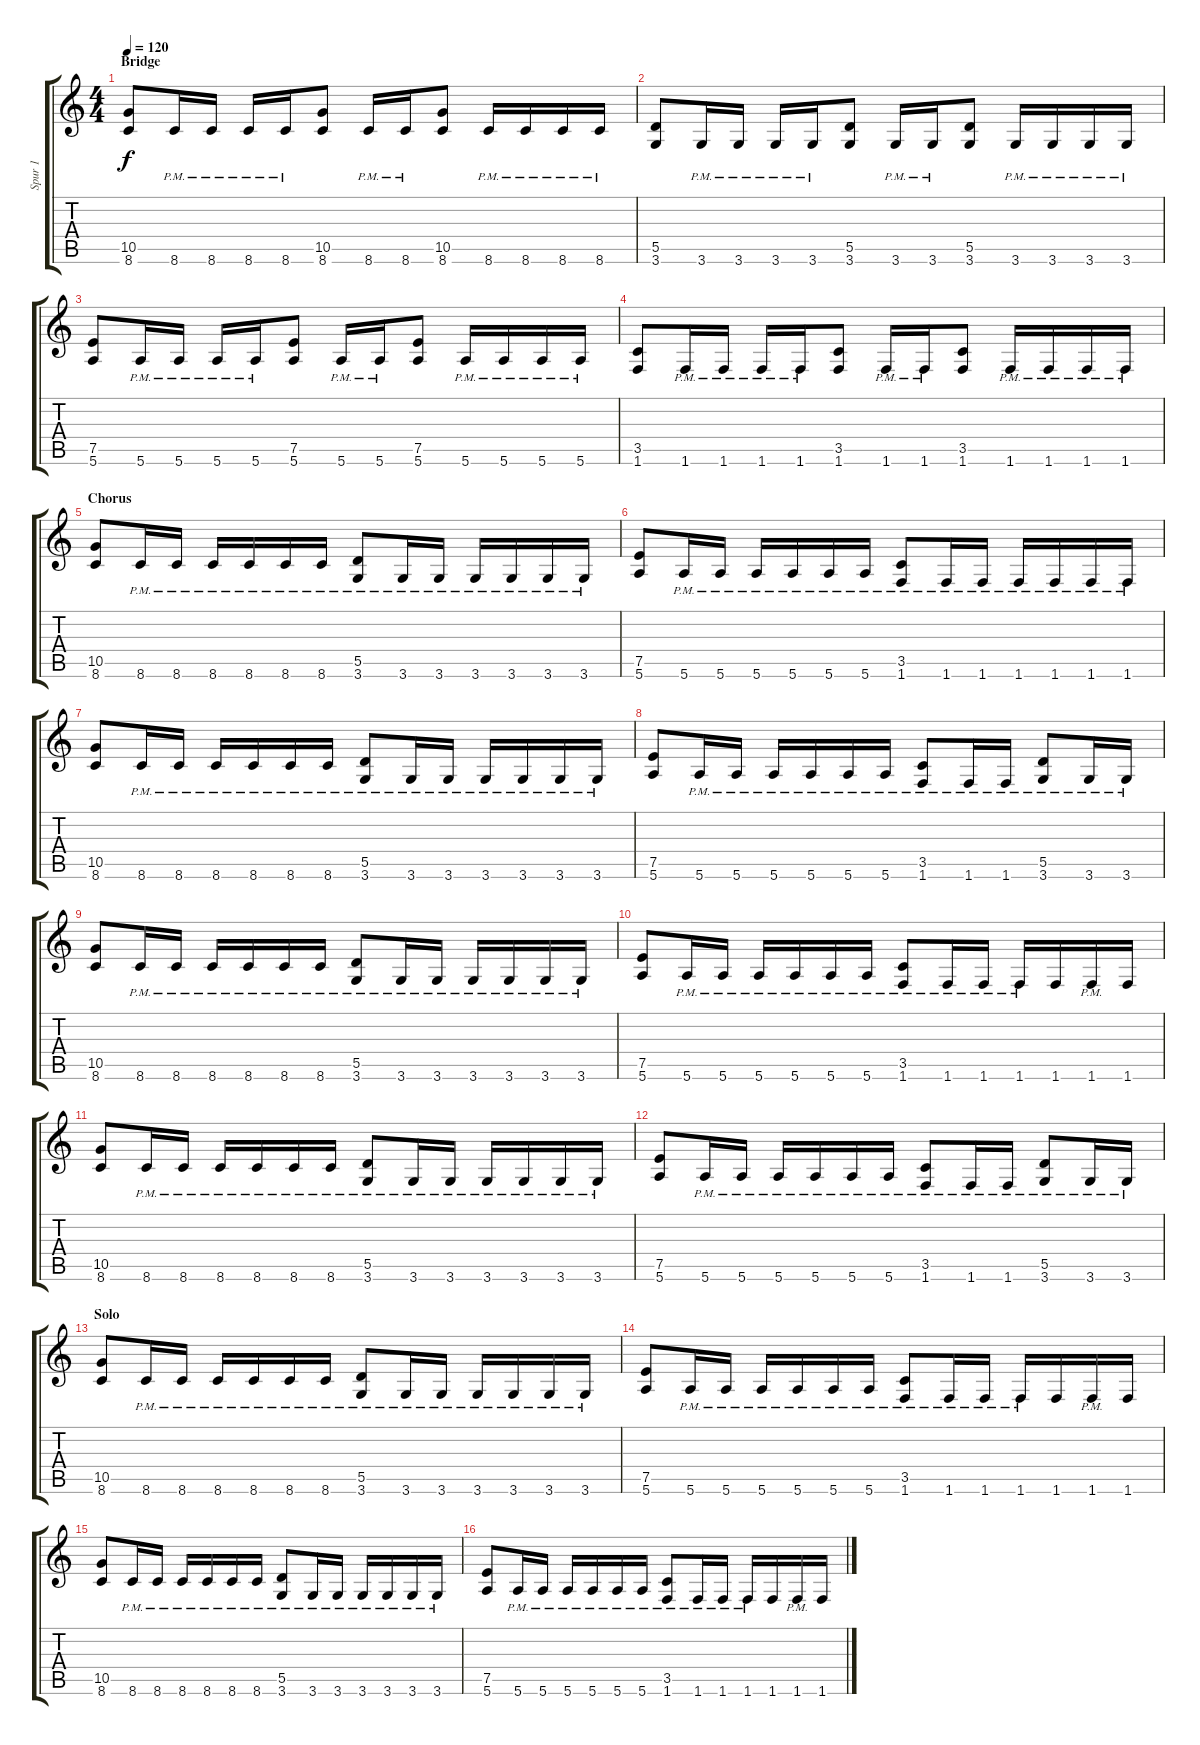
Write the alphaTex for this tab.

\track ("Spur 1" "Spur 1") {instrument overdrivenguitar}
\staff {score tabs}
\tuning (E4 B3 G3 D3 A2 E2) {hide}
\ts (4 4)
\section ("" "Bridge")
\tempo 120
\clef g2
\ks c
(10.5 8.6).8{dy f} 8.6{pm}.16 8.6{pm}.16 8.6{pm}.16 8.6{pm}.16 (10.5 8.6).8 8.6{pm}.16 8.6{pm}.16 (10.5 8.6).8 8.6{pm}.16 8.6{pm}.16 8.6{pm}.16 8.6{pm}.16 |
(5.5 3.6).8 3.6{pm}.16 3.6{pm}.16 3.6{pm}.16 3.6{pm}.16 (5.5 3.6).8 3.6{pm}.16 3.6{pm}.16 (5.5 3.6).8 3.6{pm}.16 3.6{pm}.16 3.6{pm}.16 3.6{pm}.16 |
(7.5 5.6).8 5.6{pm}.16 5.6{pm}.16 5.6{pm}.16 5.6{pm}.16 (7.5 5.6).8 5.6{pm}.16 5.6{pm}.16 (7.5 5.6).8 5.6{pm}.16 5.6{pm}.16 5.6{pm}.16 5.6{pm}.16 |
(3.5 1.6).8 1.6{pm}.16 1.6{pm}.16 1.6{pm}.16 1.6{pm}.16 (3.5 1.6).8 1.6{pm}.16 1.6{pm}.16 (3.5 1.6).8 1.6{pm}.16 1.6{pm}.16 1.6{pm}.16 1.6{pm}.16 |
\section ("" "Chorus")
(10.5 8.6).8 8.6{pm}.16 8.6{pm}.16 8.6{pm}.16 8.6{pm}.16 8.6{pm}.16 8.6{pm}.16 (5.5 3.6{pm}).8 3.6{pm}.16 3.6{pm}.16 3.6{pm}.16 3.6{pm}.16 3.6{pm}.16 3.6{pm}.16 |
(7.5 5.6).8 5.6{pm}.16 5.6{pm}.16 5.6{pm}.16 5.6{pm}.16 5.6{pm}.16 5.6{pm}.16 (3.5 1.6{pm}).8 1.6{pm}.16 1.6{pm}.16 1.6{pm}.16 1.6{pm}.16 1.6{pm}.16 1.6{pm}.16 |
(10.5 8.6).8 8.6{pm}.16 8.6{pm}.16 8.6{pm}.16 8.6{pm}.16 8.6{pm}.16 8.6{pm}.16 (5.5 3.6{pm}).8 3.6{pm}.16 3.6{pm}.16 3.6{pm}.16 3.6{pm}.16 3.6{pm}.16 3.6{pm}.16 |
(7.5 5.6).8 5.6{pm}.16 5.6{pm}.16 5.6{pm}.16 5.6{pm}.16 5.6{pm}.16 5.6{pm}.16 (3.5 1.6{pm}).8 1.6{pm}.16 1.6{pm}.16 (5.5 3.6{pm}).8 3.6{pm}.16 3.6{pm}.16 |
(10.5 8.6).8 8.6{pm}.16 8.6{pm}.16 8.6{pm}.16 8.6{pm}.16 8.6{pm}.16 8.6{pm}.16 (5.5 3.6{pm}).8 3.6{pm}.16 3.6{pm}.16 3.6{pm}.16 3.6{pm}.16 3.6{pm}.16 3.6{pm}.16 |
(7.5 5.6).8 5.6{pm}.16 5.6{pm}.16 5.6{pm}.16 5.6{pm}.16 5.6{pm}.16 5.6{pm}.16 (3.5 1.6{pm}).8 1.6{pm}.16 1.6{pm}.16 1.6{pm}.16 1.6.16 1.6{pm}.16 1.6.16 |
(10.5 8.6).8 8.6{pm}.16 8.6{pm}.16 8.6{pm}.16 8.6{pm}.16 8.6{pm}.16 8.6{pm}.16 (5.5 3.6{pm}).8 3.6{pm}.16 3.6{pm}.16 3.6{pm}.16 3.6{pm}.16 3.6{pm}.16 3.6{pm}.16 |
(7.5 5.6).8 5.6{pm}.16 5.6{pm}.16 5.6{pm}.16 5.6{pm}.16 5.6{pm}.16 5.6{pm}.16 (3.5 1.6{pm}).8 1.6{pm}.16 1.6{pm}.16 (5.5 3.6{pm}).8 3.6{pm}.16 3.6{pm}.16 |
\section ("" "Solo")
(10.5 8.6).8 8.6{pm}.16 8.6{pm}.16 8.6{pm}.16 8.6{pm}.16 8.6{pm}.16 8.6{pm}.16 (5.5 3.6{pm}).8 3.6{pm}.16 3.6{pm}.16 3.6{pm}.16 3.6{pm}.16 3.6{pm}.16 3.6{pm}.16 |
(7.5 5.6).8 5.6{pm}.16 5.6{pm}.16 5.6{pm}.16 5.6{pm}.16 5.6{pm}.16 5.6{pm}.16 (3.5 1.6{pm}).8 1.6{pm}.16 1.6{pm}.16 1.6{pm}.16 1.6.16 1.6{pm}.16 1.6.16 |
(10.5 8.6).8 8.6{pm}.16 8.6{pm}.16 8.6{pm}.16 8.6{pm}.16 8.6{pm}.16 8.6{pm}.16 (5.5 3.6{pm}).8 3.6{pm}.16 3.6{pm}.16 3.6{pm}.16 3.6{pm}.16 3.6{pm}.16 3.6{pm}.16 |
(7.5 5.6).8 5.6{pm}.16 5.6{pm}.16 5.6{pm}.16 5.6{pm}.16 5.6{pm}.16 5.6{pm}.16 (3.5 1.6{pm}).8 1.6{pm}.16 1.6{pm}.16 1.6{pm}.16 1.6.16 1.6{pm}.16 1.6.16
